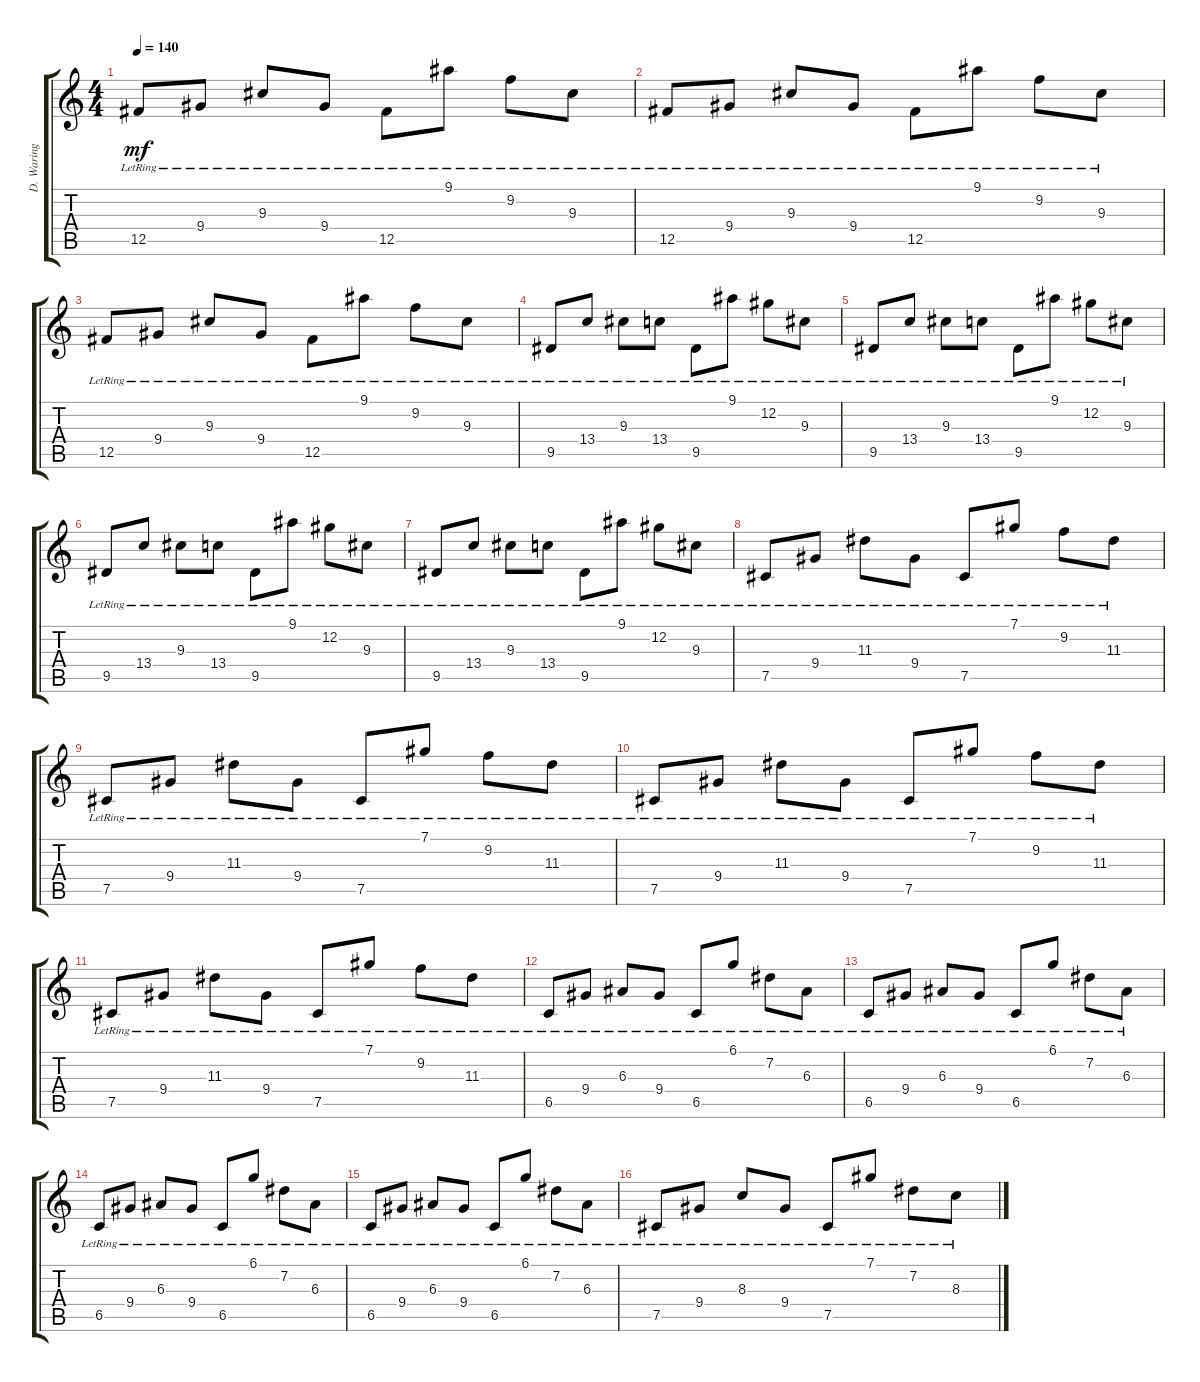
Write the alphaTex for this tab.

\track ("D. Waring Gtr." "D. Waring ") {instrument distortionguitar}
\staff {score tabs}
\tuning (Db4 Ab3 E3 B2 Gb2 Db2) {hide}
\ts (4 4)
\tempo 140
\clef g2
\ks c
12.5{lr}.8{dy mf} 9.4{lr}.8 9.3{lr}.8 9.4{lr}.8 12.5{lr}.8 9.1{lr}.8 9.2{lr}.8 9.3{lr}.8 |
12.5{lr}.8 9.4{lr}.8 9.3{lr}.8 9.4{lr}.8 12.5{lr}.8 9.1{lr}.8 9.2{lr}.8 9.3{lr}.8 |
12.5{lr}.8 9.4{lr}.8 9.3{lr}.8 9.4{lr}.8 12.5{lr}.8 9.1{lr}.8 9.2{lr}.8 9.3{lr}.8 |
9.5{lr}.8 13.4{lr}.8 9.3{lr}.8 13.4{lr}.8 9.5{lr}.8 9.1{lr}.8 12.2{lr}.8 9.3{lr}.8 |
9.5{lr}.8 13.4{lr}.8 9.3{lr}.8 13.4{lr}.8 9.5{lr}.8 9.1{lr}.8 12.2{lr}.8 9.3{lr}.8 |
9.5{lr}.8 13.4{lr}.8 9.3{lr}.8 13.4{lr}.8 9.5{lr}.8 9.1{lr}.8 12.2{lr}.8 9.3{lr}.8 |
9.5{lr}.8 13.4{lr}.8 9.3{lr}.8 13.4{lr}.8 9.5{lr}.8 9.1{lr}.8 12.2{lr}.8 9.3{lr}.8 |
7.5{lr}.8 9.4{lr}.8 11.3{lr}.8 9.4{lr}.8 7.5{lr}.8 7.1{lr}.8 9.2{lr}.8 11.3{lr}.8 |
7.5{lr}.8 9.4{lr}.8 11.3{lr}.8 9.4{lr}.8 7.5{lr}.8 7.1{lr}.8 9.2{lr}.8 11.3{lr}.8 |
7.5{lr}.8 9.4{lr}.8 11.3{lr}.8 9.4{lr}.8 7.5{lr}.8 7.1{lr}.8 9.2{lr}.8 11.3{lr}.8 |
7.5{lr}.8 9.4{lr}.8 11.3{lr}.8 9.4{lr}.8 7.5{lr}.8 7.1{lr}.8 9.2{lr}.8 11.3{lr}.8 |
6.5{lr}.8 9.4{lr}.8 6.3{lr}.8 9.4{lr}.8 6.5{lr}.8 6.1{lr}.8 7.2{lr}.8 6.3{lr}.8 |
6.5{lr}.8 9.4{lr}.8 6.3{lr}.8 9.4{lr}.8 6.5{lr}.8 6.1{lr}.8 7.2{lr}.8 6.3{lr}.8 |
6.5{lr}.8 9.4{lr}.8 6.3{lr}.8 9.4{lr}.8 6.5{lr}.8 6.1{lr}.8 7.2{lr}.8 6.3{lr}.8 |
6.5{lr}.8 9.4{lr}.8 6.3{lr}.8 9.4{lr}.8 6.5{lr}.8 6.1{lr}.8 7.2{lr}.8 6.3{lr}.8 |
7.5{lr}.8 9.4{lr}.8 8.3{lr}.8 9.4{lr}.8 7.5{lr}.8 7.1{lr}.8 7.2{lr}.8 8.3{lr}.8
